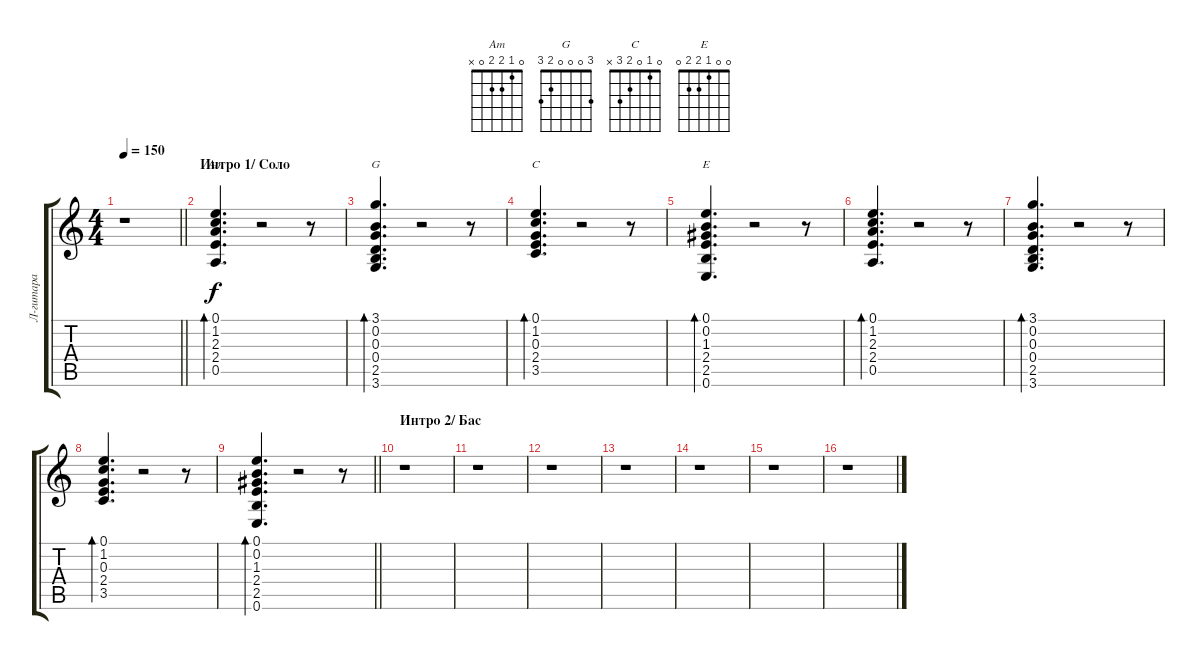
\track ("Л-гитара" "Л-гитара") {instrument acousticguitarsteel}
\staff {score tabs}
\tuning (E4 B3 G3 D3 A2 E2) {hide}
\chord ("Am" 0 1 2 2 0 x)
\chord ("G" 3 0 0 0 2 3)
\chord ("C" 0 1 0 2 3 x)
\chord ("E" 0 0 1 2 2 0)
\ts (4 4)
\tempo 150
\clef g2
\barLineRight lightlight
\ks c
r.1{dy f instrument acousticguitarsteel} |
\section ("" "Интро 1/ Соло")
(0.1 1.2 2.3 2.4 0.5).4{d bd 60 ch "Am"} r.2 r.8 |
(3.1 0.2 0.3 0.4 2.5 3.6).4{d bd 60 ch "G"} r.2 r.8 |
(0.1 1.2 0.3 2.4 3.5).4{d bd 60 ch "C"} r.2 r.8 |
(0.1 0.2 1.3 2.4 2.5 0.6).4{d bd 60 ch "E"} r.2 r.8 |
(0.1 1.2 2.3 2.4 0.5).4{d bd 60} r.2 r.8 |
(3.1 0.2 0.3 0.4 2.5 3.6).4{d bd 60} r.2 r.8 |
(0.1 1.2 0.3 2.4 3.5).4{d bd 60} r.2 r.8 |
\barLineRight lightlight
(0.1 0.2 1.3 2.4 2.5 0.6).4{d bd 60} r.2 r.8 |
\section ("" "Интро 2/ Бас")
r.1 |
r.1 |
r.1 |
r.1 |
r.1 |
r.1 |
r.1
